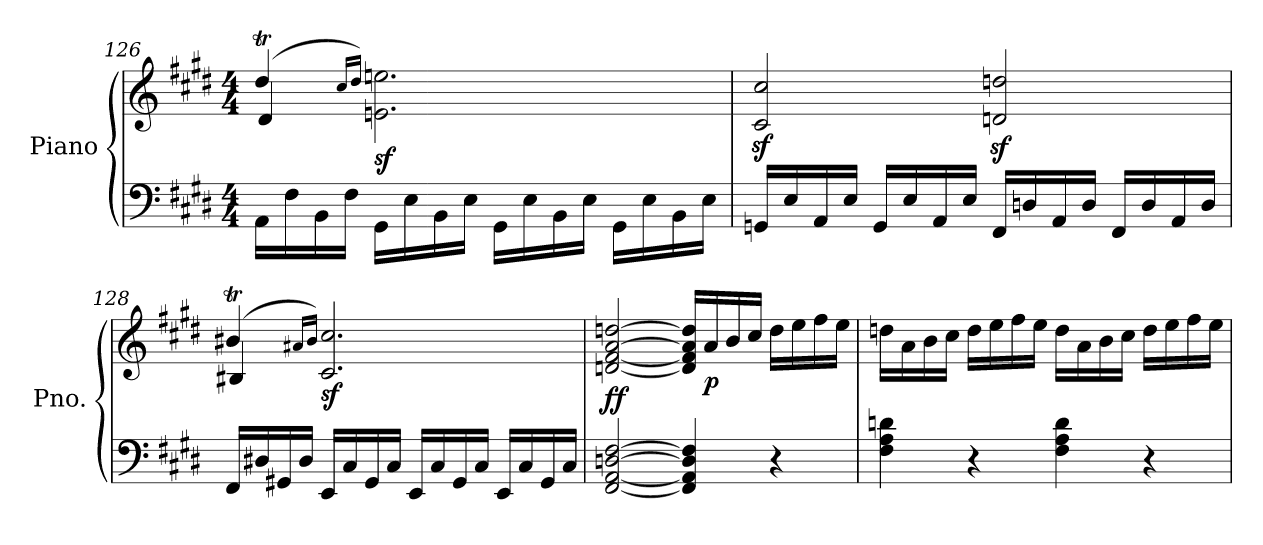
**kern	**kern	**dynam
*part1	*part1	*part1
*staff2	*staff1	*staff1/2
*I"Piano	*	*
*I'Pno.	*	*
*clefF4	*clefG2	*
*k[f#c#g#d#]	*k[f#c#g#d#]	*
*M4/4	*M4/4	*
=126	=126	=126
*	*^	*
16AA\LL	(>4dd#t/	4d#/	.
16F#\	.	.	.
16BB\	.	.	.
16F#\JJ	.	.	.
.	16qcc#/LL	.	.
.	16qdd#/JJ)	.	.
!	!	!	!LO:DY:b
16GG#\LL	2.en\ 2.een\	2.ryy	sf
16E\	.	.	.
16BB\	.	.	.
16E\JJ	.	.	.
16GG#\LL	.	.	.
16E\	.	.	.
16BB\	.	.	.
16E\JJ	.	.	.
16GG#\LL	.	.	.
16E\	.	.	.
16BB\	.	.	.
16E\JJ	.	.	.
*	*v	*v	*
=127	=127	=127
16GGn/LL	2c#/z< 2cc#/z<	.
16E/	.	.
16AA/	.	.
16E/JJ	.	.
16GG/LL	.	.
16E/	.	.
16AA/	.	.
16E/JJ	.	.
16FF#/LL	2dn/z< 2ddn/z<	.
16Dn/	.	.
16AA/	.	.
16D/JJ	.	.
16FF#/LL	.	.
16D/	.	.
16AA/	.	.
16D/JJ	.	.
!!LO:LB:g=z
=128	=128	=128
*	*^	*
16FF#/LL	(>4b#Xt/	4B#X/	.
16D#X/	.	.	.
16GG#X/	.	.	.
16D#/JJ	.	.	.
.	16qa#X/LL	.	.
.	16qb#/JJ)	.	.
!	!	!	!LO:DY:b
16EE/LL	2.c#/ 2.cc#/	2.ryy	sf
16C#/	.	.	.
16GG#/	.	.	.
16C#/JJ	.	.	.
16EE/LL	.	.	.
16C#/	.	.	.
16GG#/	.	.	.
16C#/JJ	.	.	.
16EE/LL	.	.	.
16C#/	.	.	.
16GG#/	.	.	.
16C#/JJ	.	.	.
*	*v	*v	*
=129	=129	=129
!	!	!LO:DY:a=2
[2FF#/ [2AA/ [2Dn/ [2F#/	[2dn/ [2f#/ [2a/ [2ddn/	ff
4FF#/] 4AA/] 4D/] 4F#/]	16d/] 16f#/] 16a/] 16dd/]LL	.
!	!	!LO:DY:b
.	16a</	p
.	16b</	.
.	16cc#</JJ	.
4r	16dd\LL	.
.	16ee\	.
.	16ff#\	.
.	16ee\JJ	.
=130	=130	=130
4F#\ 4A\ 4dn\	16ddn\LL	.
.	16a\	.
.	16b\	.
.	16cc#\JJ	.
4r	16dd\LL	.
.	16ee\	.
.	16ff#\	.
.	16ee\JJ	.
4F#\ 4A\ 4d\	16dd\LL	.
.	16a\	.
.	16b\	.
.	16cc#\JJ	.
4r	16dd\LL	.
.	16ee\	.
.	16ff#\	.
.	16ee\JJ	.
=	=	=
*-	*-	*-
